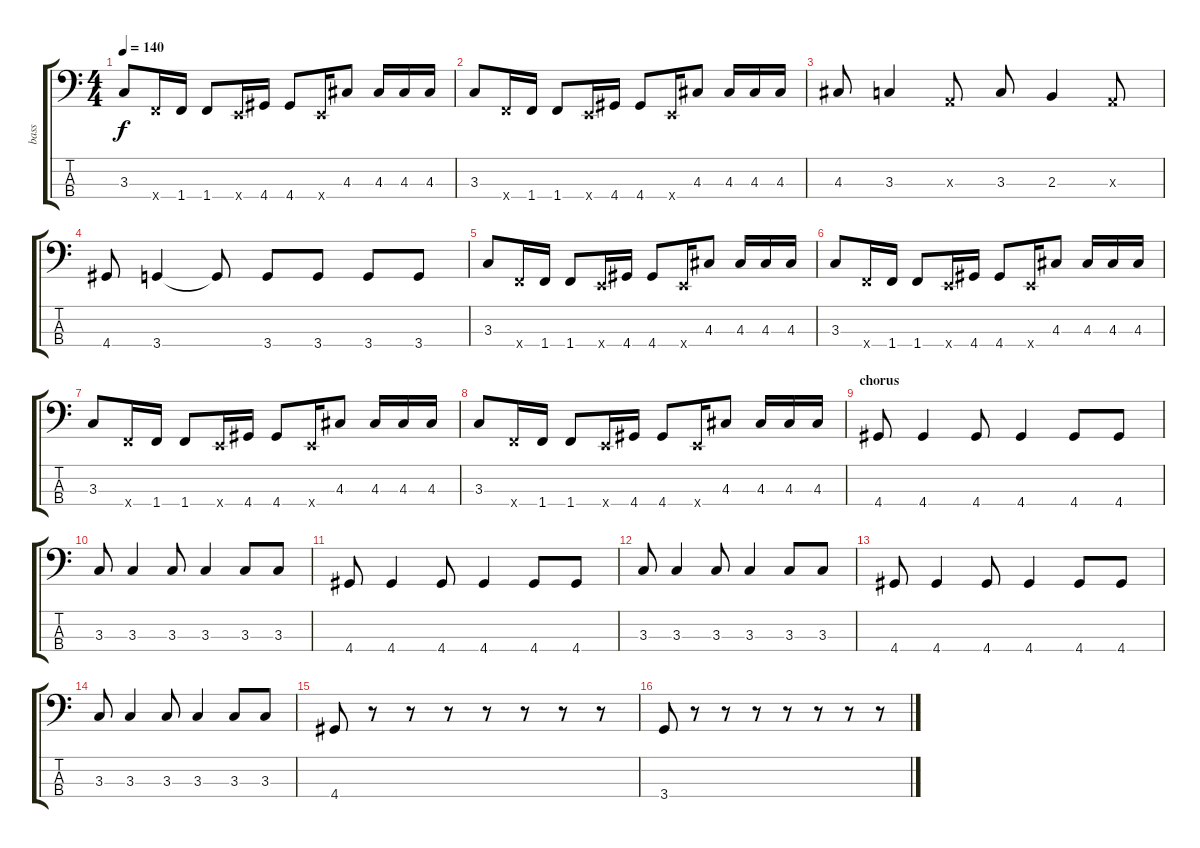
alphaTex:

\track ("bass" "bass") {instrument slapbass2}
\staff {score tabs}
\tuning (G2 D2 A1 E1) {hide}
\ts (4 4)
\tempo 140
\clef f4
\ks c
3.3.8{dy f} 1.4{x}.16 1.4.16 1.4.8 0.4{x}.16 4.4.16 4.4.8 0.4{x}.16 4.3.8 4.3.16 4.3.16 4.3.16 |
3.3.8 1.4{x}.16 1.4.16 1.4.8 0.4{x}.16 4.4.16 4.4.8 0.4{x}.16 4.3.8 4.3.16 4.3.16 4.3.16 |
4.3.8 3.3.4 0.3{x}.8 3.3.8 2.3.4 0.3{x}.8 |
4.4.8 3.4.4 3.4{t}.8 3.4.8 3.4.8 3.4.8 3.4.8 |
3.3.8 1.4{x}.16 1.4.16 1.4.8 0.4{x}.16 4.4.16 4.4.8 0.4{x}.16 4.3.8 4.3.16 4.3.16 4.3.16 |
3.3.8 1.4{x}.16 1.4.16 1.4.8 0.4{x}.16 4.4.16 4.4.8 0.4{x}.16 4.3.8 4.3.16 4.3.16 4.3.16 |
3.3.8 1.4{x}.16 1.4.16 1.4.8 0.4{x}.16 4.4.16 4.4.8 0.4{x}.16 4.3.8 4.3.16 4.3.16 4.3.16 |
3.3.8 1.4{x}.16 1.4.16 1.4.8 0.4{x}.16 4.4.16 4.4.8 0.4{x}.16 4.3.8 4.3.16 4.3.16 4.3.16 |
\section ("" "chorus")
4.4.8 4.4.4 4.4.8 4.4.4 4.4.8 4.4.8 |
3.3.8 3.3.4 3.3.8 3.3.4 3.3.8 3.3.8 |
4.4.8 4.4.4 4.4.8 4.4.4 4.4.8 4.4.8 |
3.3.8 3.3.4 3.3.8 3.3.4 3.3.8 3.3.8 |
4.4.8 4.4.4 4.4.8 4.4.4 4.4.8 4.4.8 |
3.3.8 3.3.4 3.3.8 3.3.4 3.3.8 3.3.8 |
4.4.8 r.8 r.8 r.8 r.8 r.8 r.8 r.8 |
3.4.8 r.8 r.8 r.8 r.8 r.8 r.8 r.8
